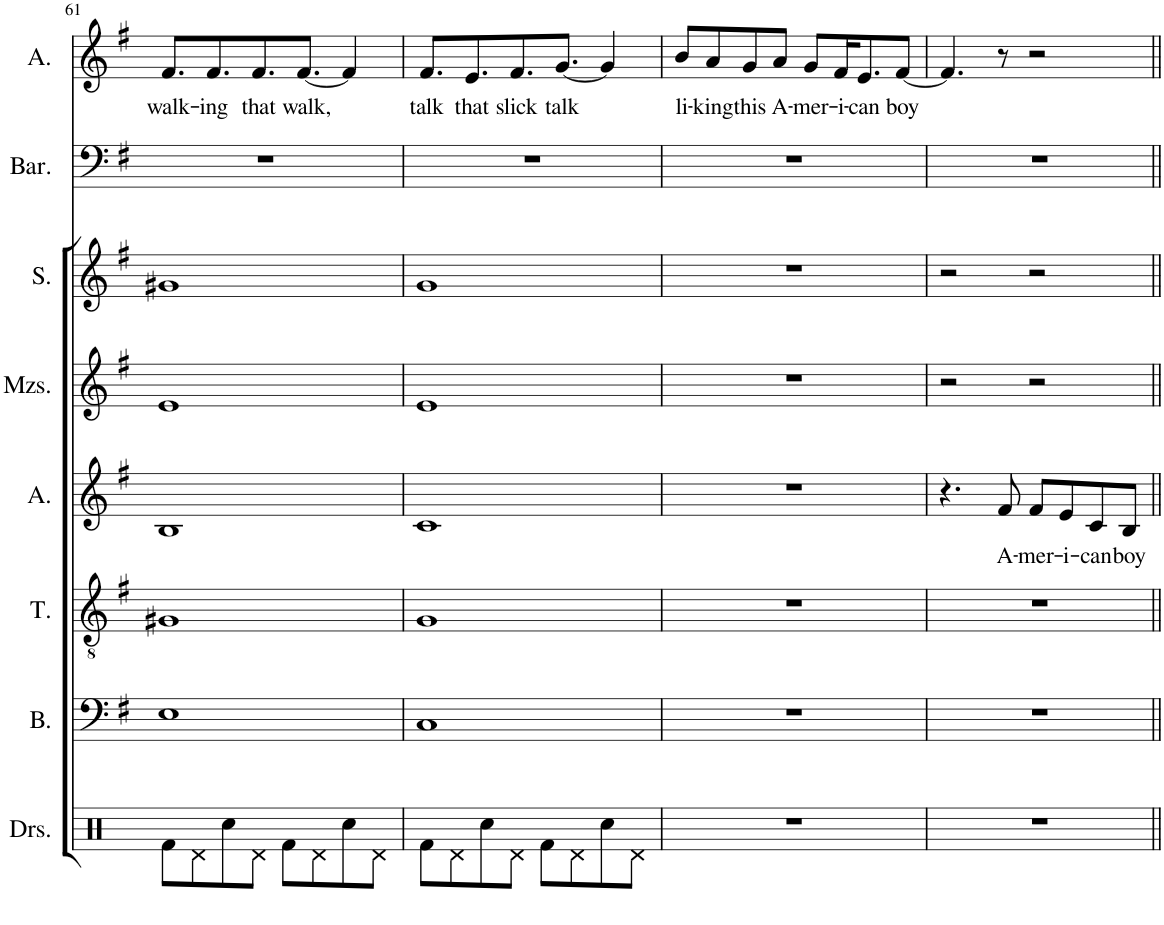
**kern	**kern	**kern	**kern	**text	**kern	**kern	**kern	**kern	**text
*part8	*part7	*part6	*part5	*part5	*part4	*part3	*part2	*part1	*part1
*staff8	*staff7	*staff6	*staff5	*staff5	*staff4	*staff3	*staff2	*staff1	*staff1
*I"Drumset	*I"Bass	*I"Tenor	*I"Alto	*	*I"Mezzo-soprano	*I"Soprano	*I"Baritone	*I"Alto	*
*I'Drs.	*I'B.	*I'T.	*I'A.	*	*I'Mzs.	*I'S.	*I'Bar.	*I'A.	*
!!LO:PB:g=z
*clefX	*clefF4	*clefGv2	*clefG2	*	*clefG2	*clefG2	*clefF4	*clefG2	*
*k[]	*k[f#]	*k[f#]	*k[f#]	*	*k[f#]	*k[f#]	*k[f#]	*k[f#]	*
*M4/4	*M4/4	*M4/4	*M4/4	*	*M4/4	*M4/4	*M4/4	*M4/4	*
=61	=61	=61	=61	=61	=61	=61	=61	=61	=61
!	!	!	!	!	!	!	!	!	!LO:LY:b
8Rf\L	1E	1G#X	1B	.	1e	1g#X	1r	8.f#/L	walk-
8Rd\	.	.	.	.	.	.	.	.	.
!	!	!	!	!	!	!	!	!	!LO:LY:b
.	.	.	.	.	.	.	.	8.f#/	-ing
8Rcc\	.	.	.	.	.	.	.	.	.
!	!	!	!	!	!	!	!	!	!LO:LY:b
8Rd\J	.	.	.	.	.	.	.	8.f#/	that
8Rf\L	.	.	.	.	.	.	.	.	.
!	!	!	!	!	!	!	!	!	!LO:LY:b
.	.	.	.	.	.	.	.	[8.f#/J	walk,
8Rd\	.	.	.	.	.	.	.	.	.
8Rcc\	.	.	.	.	.	.	.	4f#/]	.
8Rd\J	.	.	.	.	.	.	.	.	.
=62	=62	=62	=62	=62	=62	=62	=62	=62	=62
!	!	!	!	!	!	!	!	!	!LO:LY:b
8Rf\L	1C	1G	1c	.	1e	1g	1r	8.f#/L	talk
8Rd\	.	.	.	.	.	.	.	.	.
!	!	!	!	!	!	!	!	!	!LO:LY:b
.	.	.	.	.	.	.	.	8.e/	that
8Rcc\	.	.	.	.	.	.	.	.	.
!	!	!	!	!	!	!	!	!	!LO:LY:b
8Rd\J	.	.	.	.	.	.	.	8.f#/	slick
8Rf\L	.	.	.	.	.	.	.	.	.
!	!	!	!	!	!	!	!	!	!LO:LY:b
.	.	.	.	.	.	.	.	[8.g/J	talk
8Rd\	.	.	.	.	.	.	.	.	.
8Rcc\	.	.	.	.	.	.	.	4g/]	.
8Rd\J	.	.	.	.	.	.	.	.	.
=63	=63	=63	=63	=63	=63	=63	=63	=63	=63
!	!	!	!	!	!	!	!	!	!LO:LY:b
1r	1r	1r	1r	.	1r	1r	1r	8b/L	li-
!	!	!	!	!	!	!	!	!	!LO:LY:b
.	.	.	.	.	.	.	.	8a/	-king
!	!	!	!	!	!	!	!	!	!LO:LY:b
.	.	.	.	.	.	.	.	8g/	this
!	!	!	!	!	!	!	!	!	!LO:LY:b
.	.	.	.	.	.	.	.	8a/J	A-
!	!	!	!	!	!	!	!	!	!LO:LY:b
.	.	.	.	.	.	.	.	8g/L	-mer-
!	!	!	!	!	!	!	!	!	!LO:LY:b
.	.	.	.	.	.	.	.	16f#/K	-i-
!	!	!	!	!	!	!	!	!	!LO:LY:b
.	.	.	.	.	.	.	.	8.e/	-can
!	!	!	!	!	!	!	!	!	!LO:LY:b
.	.	.	.	.	.	.	.	[8f#/J	boy
=64	=64	=64	=64	=64	=64	=64	=64	=64	=64
1r	1r	1r	4.r	.	2r	2r	1r	4.f#/]	.
!	!	!	!	!LO:LY:b	!	!	!	!	!
.	.	.	8f#/	A-	.	.	.	8r	.
!	!	!	!	!LO:LY:b	!	!	!	!	!
.	.	.	8f#/L	-mer-	2r	2r	.	2r	.
!	!	!	!	!LO:LY:b	!	!	!	!	!
.	.	.	8e/	-i-	.	.	.	.	.
!	!	!	!	!LO:LY:b	!	!	!	!	!
.	.	.	8c/	-can	.	.	.	.	.
!	!	!	!	!LO:LY:b	!	!	!	!	!
.	.	.	8B/J	boy	.	.	.	.	.
=||	=||	=||	=||	=||	=||	=||	=||	=||	=||
*-	*-	*-	*-	*-	*-	*-	*-	*-	*-
